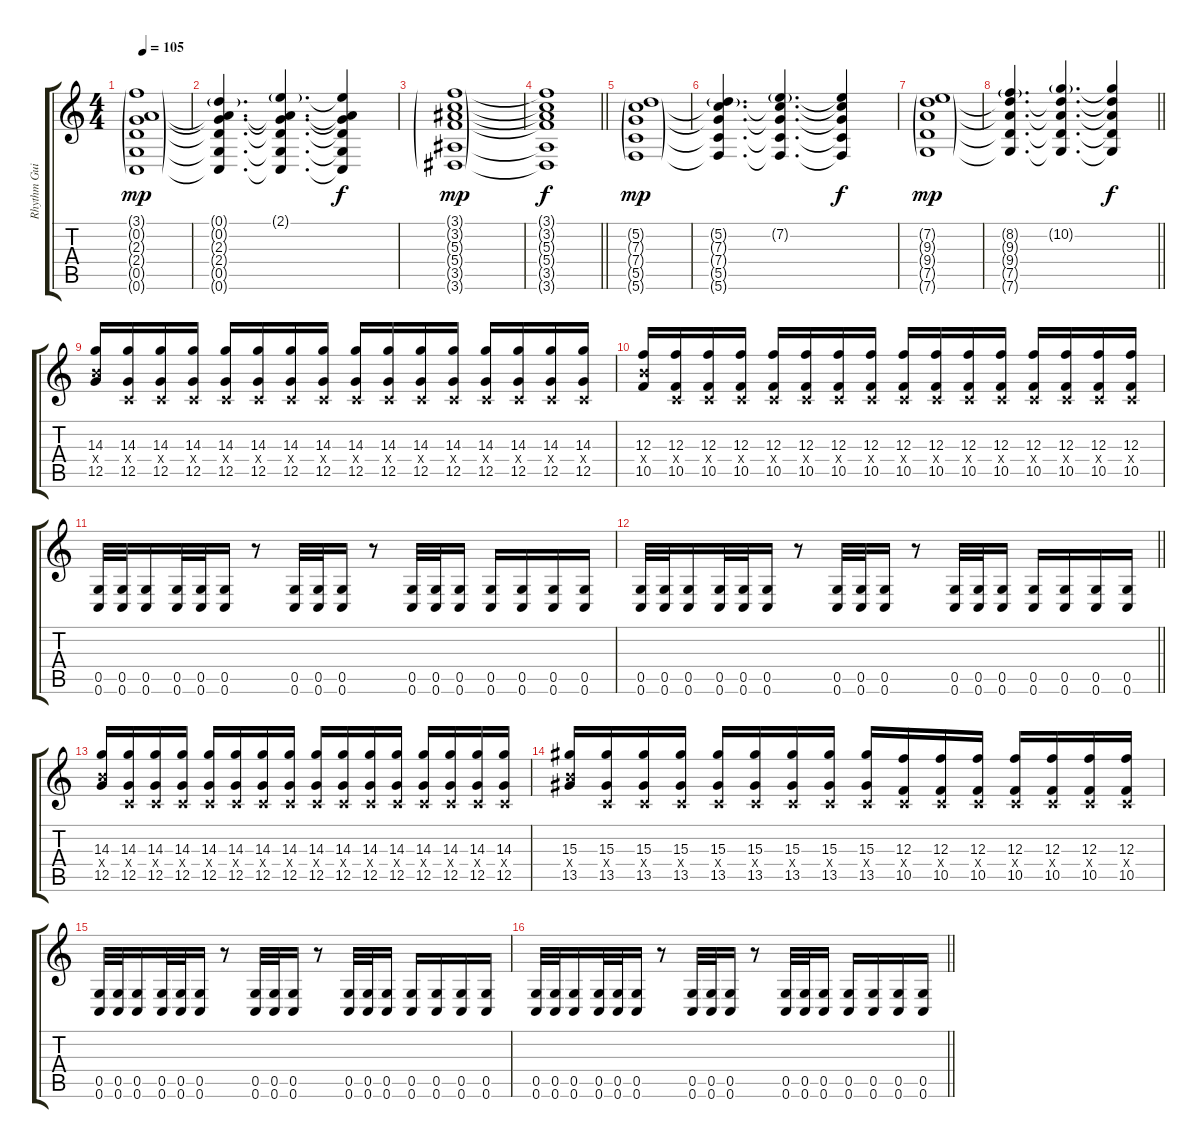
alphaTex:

\track ("Rhythm Guitar" "Rhythm Gui") {instrument distortionguitar}
\staff {score tabs}
\tuning (D4 A3 F3 C3 G2 C2) {hide}
\ts (4 4)
\section ("" "")
\tempo 105
\clef g2
\ks c
(3.1{g} 0.2{g} 2.3{g} 2.4{g} 0.5{g} 0.6{g}).1{dy mp instrument distortionguitar} |
(0.1{g} 0.2{t} 2.3{t} 2.4{t} 0.5{t} 0.6{t}).4{d} (2.1{g} 0.2{t} 2.3{t} 2.4{t} 0.5{t} 0.6{t}).4{d} (2.1{t} 0.2{t} 2.3{t} 2.4{t} 0.5{t} 0.6{t}).4{dy f} |
(3.1{g} 3.2{g} 5.3{g} 5.4{g} 3.5{g} 3.6{g}).1{dy mp} |
\barLineRight lightlight
(3.1{t} 3.2{t} 5.3{t} 5.4{t} 3.5{t} 3.6{t}).1{dy f} |
\section ("" "")
(5.2{g} 7.3{g} 7.4{g} 5.5{g} 5.6{g}).1{dy mp} |
(5.2{g} 7.3{t} 7.4{t} 5.5{t} 5.6{t}).4{d} (7.2{g} 7.3{t} 7.4{t} 5.5{t} 5.6{t}).4{d} (7.2{t} 7.3{t} 7.4{t} 5.5{t} 5.6{t}).4{dy f} |
(7.2{g} 9.3{g} 9.4{g} 7.5{g} 7.6{g}).1{dy mp} |
\barLineRight lightlight
(8.2{g} 9.3{t} 9.4{t} 7.5{t} 7.6{t}).4{d} (10.2{g} 9.3{t} 9.4{t} 7.5{t} 7.6{t}).4{d} (10.2{t} 9.3{t} 9.4{t} 7.5{t} 7.6{t}).4{dy f} |
\section ("" "")
(14.3 11.4{x} 12.5).16{balance 8} (14.3 0.4{x} 12.5).16 (14.3 0.4{x} 12.5).16 (14.3 0.4{x} 12.5).16 (14.3 0.4{x} 12.5).16 (14.3 0.4{x} 12.5).16 (14.3 0.4{x} 12.5).16 (14.3 0.4{x} 12.5).16 (14.3 0.4{x} 12.5).16 (14.3 0.4{x} 12.5).16 (14.3 0.4{x} 12.5).16 (14.3 0.4{x} 12.5).16 (14.3 0.4{x} 12.5).16 (14.3 0.4{x} 12.5).16 (14.3 0.4{x} 12.5).16 (14.3 0.4{x} 12.5).16 |
(12.3 11.4{x} 10.5).16 (12.3 0.4{x} 10.5).16 (12.3 0.4{x} 10.5).16 (12.3 0.4{x} 10.5).16 (12.3 0.4{x} 10.5).16 (12.3 0.4{x} 10.5).16 (12.3 0.4{x} 10.5).16 (12.3 0.4{x} 10.5).16 (12.3 0.4{x} 10.5).16 (12.3 0.4{x} 10.5).16 (12.3 0.4{x} 10.5).16 (12.3 0.4{x} 10.5).16 (12.3 0.4{x} 10.5).16 (12.3 0.4{x} 10.5).16 (12.3 0.4{x} 10.5).16 (12.3 0.4{x} 10.5).16 |
(0.5 0.6).32 (0.5 0.6).32 (0.5 0.6).16 (0.5 0.6).32 (0.5 0.6).32 (0.5 0.6).16 r.8 (0.5 0.6).32 (0.5 0.6).32 (0.5 0.6).16 r.8 (0.5 0.6).32 (0.5 0.6).32 (0.5 0.6).16 (0.5 0.6).16 (0.5 0.6).16 (0.5 0.6).16 (0.5 0.6).16 |
\barLineRight lightlight
(0.5 0.6).32 (0.5 0.6).32 (0.5 0.6).16 (0.5 0.6).32 (0.5 0.6).32 (0.5 0.6).16 r.8 (0.5 0.6).32 (0.5 0.6).32 (0.5 0.6).16 r.8 (0.5 0.6).32 (0.5 0.6).32 (0.5 0.6).16 (0.5 0.6).16 (0.5 0.6).16 (0.5 0.6).16 (0.5 0.6).16 |
\section ("" "")
(14.3 11.4{x} 12.5).16 (14.3 0.4{x} 12.5).16 (14.3 0.4{x} 12.5).16 (14.3 0.4{x} 12.5).16 (14.3 0.4{x} 12.5).16 (14.3 0.4{x} 12.5).16 (14.3 0.4{x} 12.5).16 (14.3 0.4{x} 12.5).16 (14.3 0.4{x} 12.5).16 (14.3 0.4{x} 12.5).16 (14.3 0.4{x} 12.5).16 (14.3 0.4{x} 12.5).16 (14.3 0.4{x} 12.5).16 (14.3 0.4{x} 12.5).16 (14.3 0.4{x} 12.5).16 (14.3 0.4{x} 12.5).16 |
(15.3 11.4{x} 13.5).16 (15.3 0.4{x} 13.5).16 (15.3 0.4{x} 13.5).16 (15.3 0.4{x} 13.5).16 (15.3 0.4{x} 13.5).16 (15.3 0.4{x} 13.5).16 (15.3 0.4{x} 13.5).16 (15.3 0.4{x} 13.5).16 (15.3 0.4{x} 13.5).16 (12.3 0.4{x} 10.5).16 (12.3 0.4{x} 10.5).16 (12.3 0.4{x} 10.5).16 (12.3 0.4{x} 10.5).16 (12.3 0.4{x} 10.5).16 (12.3 0.4{x} 10.5).16 (12.3 0.4{x} 10.5).16 |
(0.5 0.6).32 (0.5 0.6).32 (0.5 0.6).16 (0.5 0.6).32 (0.5 0.6).32 (0.5 0.6).16 r.8 (0.5 0.6).32 (0.5 0.6).32 (0.5 0.6).16 r.8 (0.5 0.6).32 (0.5 0.6).32 (0.5 0.6).16 (0.5 0.6).16 (0.5 0.6).16 (0.5 0.6).16 (0.5 0.6).16 |
\barLineRight lightlight
(0.5 0.6).32 (0.5 0.6).32 (0.5 0.6).16 (0.5 0.6).32 (0.5 0.6).32 (0.5 0.6).16 r.8 (0.5 0.6).32 (0.5 0.6).32 (0.5 0.6).16 r.8 (0.5 0.6).32 (0.5 0.6).32 (0.5 0.6).16 (0.5 0.6).16 (0.5 0.6).16 (0.5 0.6).16 (0.5 0.6).16
